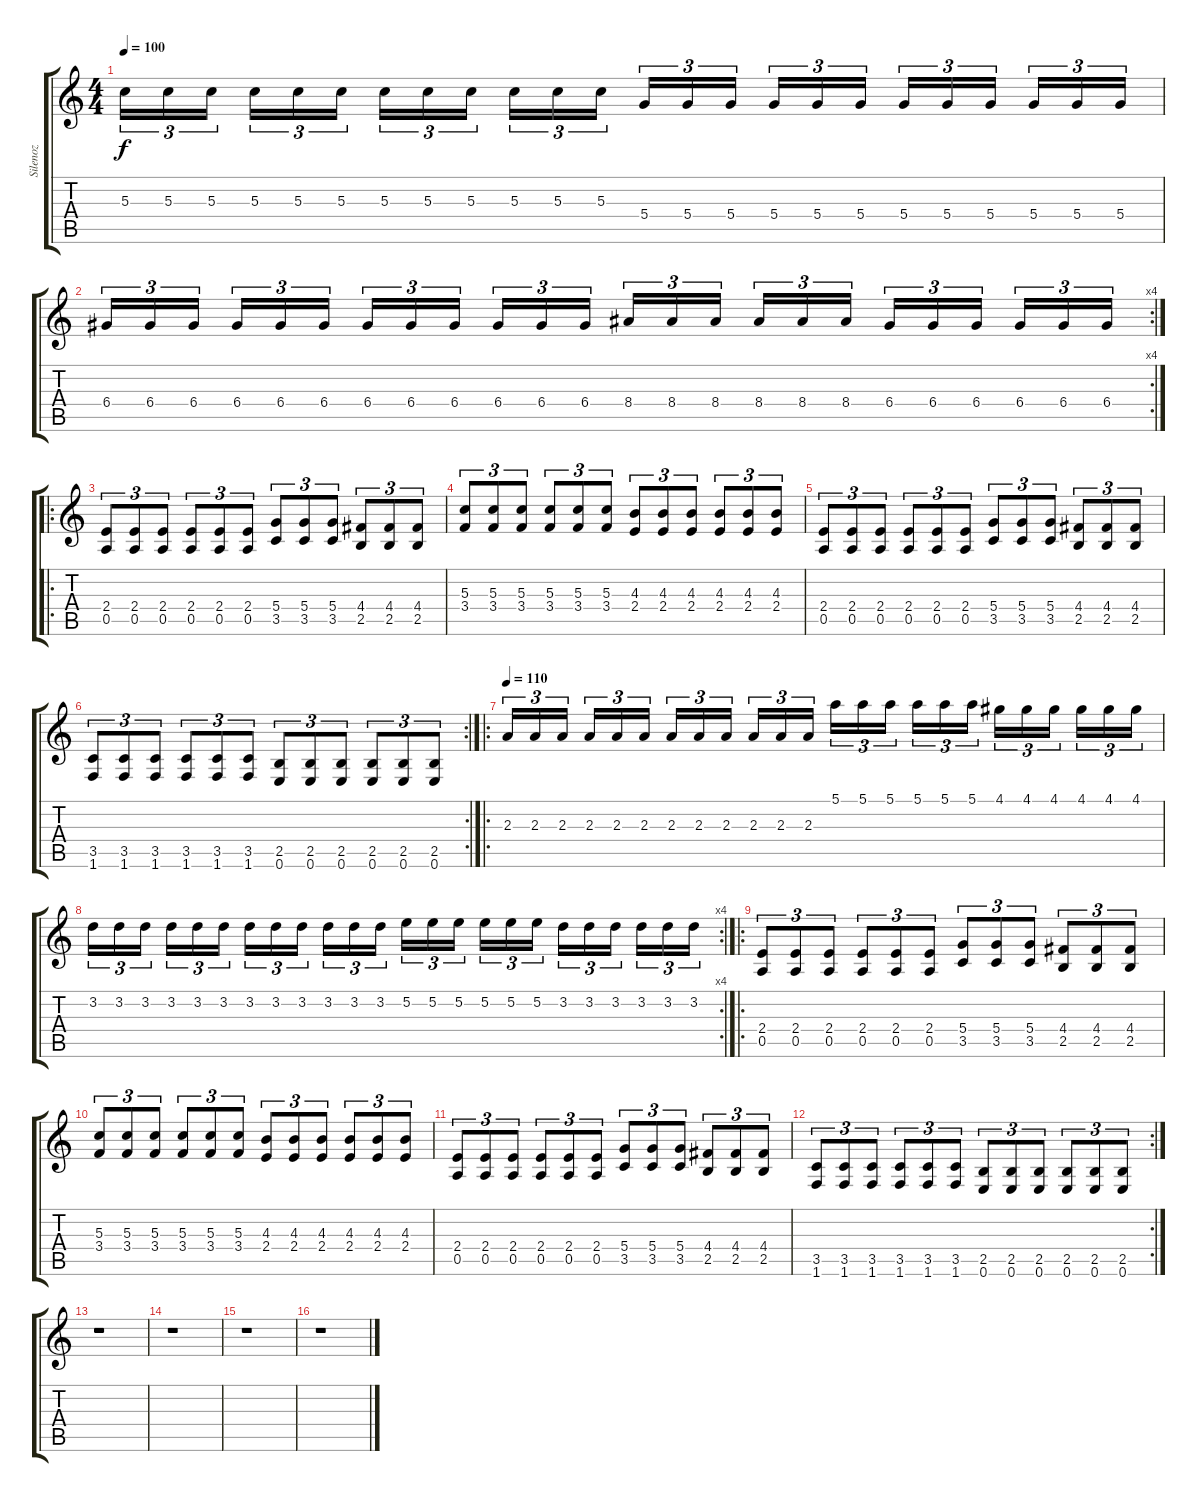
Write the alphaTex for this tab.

\track ("Silenoz" "Silenoz") {instrument distortionguitar}
\staff {score tabs}
\tuning (E4 B3 G3 D3 A2 E2) {hide}
\ts (4 4)
\tempo 100
\clef g2
\ks c
5.3.16{tu (3 2) dy f} 5.3.16{tu (3 2)} 5.3.16{tu (3 2)} 5.3.16{tu (3 2)} 5.3.16{tu (3 2)} 5.3.16{tu (3 2)} 5.3.16{tu (3 2)} 5.3.16{tu (3 2)} 5.3.16{tu (3 2)} 5.3.16{tu (3 2)} 5.3.16{tu (3 2)} 5.3.16{tu (3 2)} 5.4.16{tu (3 2)} 5.4.16{tu (3 2)} 5.4.16{tu (3 2)} 5.4.16{tu (3 2)} 5.4.16{tu (3 2)} 5.4.16{tu (3 2)} 5.4.16{tu (3 2)} 5.4.16{tu (3 2)} 5.4.16{tu (3 2)} 5.4.16{tu (3 2)} 5.4.16{tu (3 2)} 5.4.16{tu (3 2)} |
\rc 4
6.4.16{tu (3 2)} 6.4.16{tu (3 2)} 6.4.16{tu (3 2)} 6.4.16{tu (3 2)} 6.4.16{tu (3 2)} 6.4.16{tu (3 2)} 6.4.16{tu (3 2)} 6.4.16{tu (3 2)} 6.4.16{tu (3 2)} 6.4.16{tu (3 2)} 6.4.16{tu (3 2)} 6.4.16{tu (3 2)} 8.4.16{tu (3 2)} 8.4.16{tu (3 2)} 8.4.16{tu (3 2)} 8.4.16{tu (3 2)} 8.4.16{tu (3 2)} 8.4.16{tu (3 2)} 6.4.16{tu (3 2)} 6.4.16{tu (3 2)} 6.4.16{tu (3 2)} 6.4.16{tu (3 2)} 6.4.16{tu (3 2)} 6.4.16{tu (3 2)} |
\ro
(2.4 0.5).8{tu (3 2)} (2.4 0.5).8{tu (3 2)} (2.4 0.5).8{tu (3 2)} (2.4 0.5).8{tu (3 2)} (2.4 0.5).8{tu (3 2)} (2.4 0.5).8{tu (3 2)} (5.4 3.5).8{tu (3 2)} (5.4 3.5).8{tu (3 2)} (5.4 3.5).8{tu (3 2)} (4.4 2.5).8{tu (3 2)} (4.4 2.5).8{tu (3 2)} (4.4 2.5).8{tu (3 2)} |
(5.3 3.4).8{tu (3 2)} (5.3 3.4).8{tu (3 2)} (5.3 3.4).8{tu (3 2)} (5.3 3.4).8{tu (3 2)} (5.3 3.4).8{tu (3 2)} (5.3 3.4).8{tu (3 2)} (4.3 2.4).8{tu (3 2)} (4.3 2.4).8{tu (3 2)} (4.3 2.4).8{tu (3 2)} (4.3 2.4).8{tu (3 2)} (4.3 2.4).8{tu (3 2)} (4.3 2.4).8{tu (3 2)} |
(2.4 0.5).8{tu (3 2)} (2.4 0.5).8{tu (3 2)} (2.4 0.5).8{tu (3 2)} (2.4 0.5).8{tu (3 2)} (2.4 0.5).8{tu (3 2)} (2.4 0.5).8{tu (3 2)} (5.4 3.5).8{tu (3 2)} (5.4 3.5).8{tu (3 2)} (5.4 3.5).8{tu (3 2)} (4.4 2.5).8{tu (3 2)} (4.4 2.5).8{tu (3 2)} (4.4 2.5).8{tu (3 2)} |
\rc 2
(3.5 1.6).8{tu (3 2)} (3.5 1.6).8{tu (3 2)} (3.5 1.6).8{tu (3 2)} (3.5 1.6).8{tu (3 2)} (3.5 1.6).8{tu (3 2)} (3.5 1.6).8{tu (3 2)} (2.5 0.6).8{tu (3 2)} (2.5 0.6).8{tu (3 2)} (2.5 0.6).8{tu (3 2)} (2.5 0.6).8{tu (3 2)} (2.5 0.6).8{tu (3 2)} (2.5 0.6).8{tu (3 2)} |
\ro
\tempo 110
2.3.16{tu (3 2)} 2.3.16{tu (3 2)} 2.3.16{tu (3 2)} 2.3.16{tu (3 2)} 2.3.16{tu (3 2)} 2.3.16{tu (3 2)} 2.3.16{tu (3 2)} 2.3.16{tu (3 2)} 2.3.16{tu (3 2)} 2.3.16{tu (3 2)} 2.3.16{tu (3 2)} 2.3.16{tu (3 2)} 5.1.16{tu (3 2)} 5.1.16{tu (3 2)} 5.1.16{tu (3 2)} 5.1.16{tu (3 2)} 5.1.16{tu (3 2)} 5.1.16{tu (3 2)} 4.1.16{tu (3 2)} 4.1.16{tu (3 2)} 4.1.16{tu (3 2)} 4.1.16{tu (3 2)} 4.1.16{tu (3 2)} 4.1.16{tu (3 2)} |
\rc 4
3.2.16{tu (3 2)} 3.2.16{tu (3 2)} 3.2.16{tu (3 2)} 3.2.16{tu (3 2)} 3.2.16{tu (3 2)} 3.2.16{tu (3 2)} 3.2.16{tu (3 2)} 3.2.16{tu (3 2)} 3.2.16{tu (3 2)} 3.2.16{tu (3 2)} 3.2.16{tu (3 2)} 3.2.16{tu (3 2)} 5.2.16{tu (3 2)} 5.2.16{tu (3 2)} 5.2.16{tu (3 2)} 5.2.16{tu (3 2)} 5.2.16{tu (3 2)} 5.2.16{tu (3 2)} 3.2.16{tu (3 2)} 3.2.16{tu (3 2)} 3.2.16{tu (3 2)} 3.2.16{tu (3 2)} 3.2.16{tu (3 2)} 3.2.16{tu (3 2)} |
\ro
(2.4 0.5).8{tu (3 2)} (2.4 0.5).8{tu (3 2)} (2.4 0.5).8{tu (3 2)} (2.4 0.5).8{tu (3 2)} (2.4 0.5).8{tu (3 2)} (2.4 0.5).8{tu (3 2)} (5.4 3.5).8{tu (3 2)} (5.4 3.5).8{tu (3 2)} (5.4 3.5).8{tu (3 2)} (4.4 2.5).8{tu (3 2)} (4.4 2.5).8{tu (3 2)} (4.4 2.5).8{tu (3 2)} |
(5.3 3.4).8{tu (3 2)} (5.3 3.4).8{tu (3 2)} (5.3 3.4).8{tu (3 2)} (5.3 3.4).8{tu (3 2)} (5.3 3.4).8{tu (3 2)} (5.3 3.4).8{tu (3 2)} (4.3 2.4).8{tu (3 2)} (4.3 2.4).8{tu (3 2)} (4.3 2.4).8{tu (3 2)} (4.3 2.4).8{tu (3 2)} (4.3 2.4).8{tu (3 2)} (4.3 2.4).8{tu (3 2)} |
(2.4 0.5).8{tu (3 2)} (2.4 0.5).8{tu (3 2)} (2.4 0.5).8{tu (3 2)} (2.4 0.5).8{tu (3 2)} (2.4 0.5).8{tu (3 2)} (2.4 0.5).8{tu (3 2)} (5.4 3.5).8{tu (3 2)} (5.4 3.5).8{tu (3 2)} (5.4 3.5).8{tu (3 2)} (4.4 2.5).8{tu (3 2)} (4.4 2.5).8{tu (3 2)} (4.4 2.5).8{tu (3 2)} |
\rc 2
(3.5 1.6).8{tu (3 2)} (3.5 1.6).8{tu (3 2)} (3.5 1.6).8{tu (3 2)} (3.5 1.6).8{tu (3 2)} (3.5 1.6).8{tu (3 2)} (3.5 1.6).8{tu (3 2)} (2.5 0.6).8{tu (3 2)} (2.5 0.6).8{tu (3 2)} (2.5 0.6).8{tu (3 2)} (2.5 0.6).8{tu (3 2)} (2.5 0.6).8{tu (3 2)} (2.5 0.6).8{tu (3 2)} |
r.1 |
r.1 |
r.1 |
r.1
